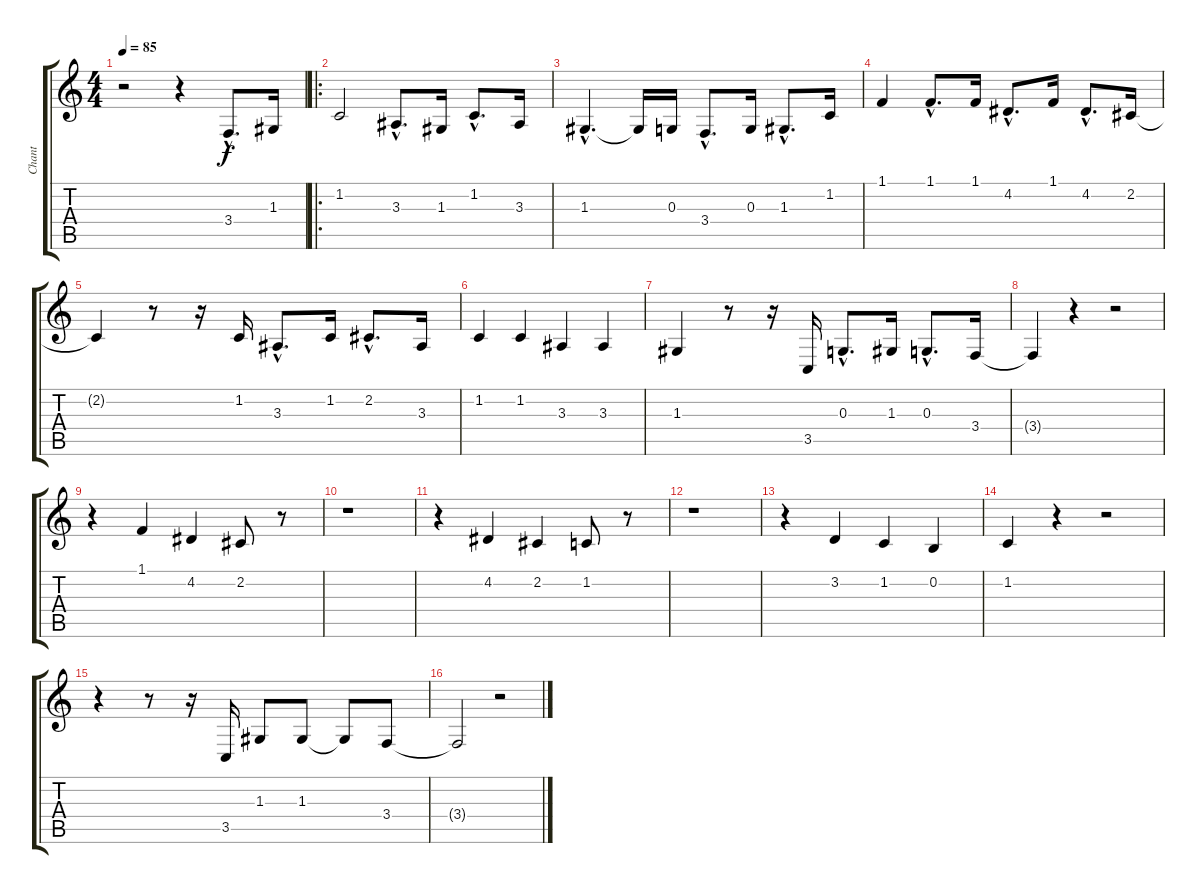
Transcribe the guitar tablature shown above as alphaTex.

\track ("Chant" "Chant") {instrument drawbarorgan}
\staff {score tabs}
\tuning (E4 B3 G3 D3 A2 E2) {hide}
\ts (4 4)
\tempo 85
\clef g2
\ks c
r.2{dy f instrument drawbarorgan} r.4 3.4{hac}.8{d} 1.3.16 |
\ro
1.2.2 3.3{hac}.8{d} 1.3.16 1.2{hac}.8{d} 3.3.16 |
1.3{hac}.4{d} 1.3{t}.16 0.3.16 3.4{hac}.8{d} 0.3.16 1.3{hac}.8{d} 1.2.16 |
1.1.4 1.1{hac}.8{d} 1.1.16 4.2{hac}.8{d} 1.1.16 4.2{hac}.8{d} 2.2.16 |
2.2{t}.4 r.8 r.16 1.2.16 3.3{hac}.8{d} 1.2.16 2.2{hac}.8{d} 3.3.16 |
1.2.4 1.2.4 3.3.4 3.3.4 |
1.3.4 r.8 r.16 3.5.16 0.3{hac}.8{d} 1.3.16 0.3{hac}.8{d} 3.4.16 |
3.4{t}.4 r.4 r.2 |
r.4 1.1.4 4.2.4 2.2.8 r.8 |
r.1 |
r.4 4.2.4 2.2.4 1.2.8 r.8 |
r.1 |
r.4 3.2.4 1.2.4 0.2.4 |
1.2.4 r.4 r.2 |
r.4 r.8 r.16 3.5.16 1.3.8 1.3.8 1.3{t}.8 3.4.8 |
3.4{t}.2 r.2
